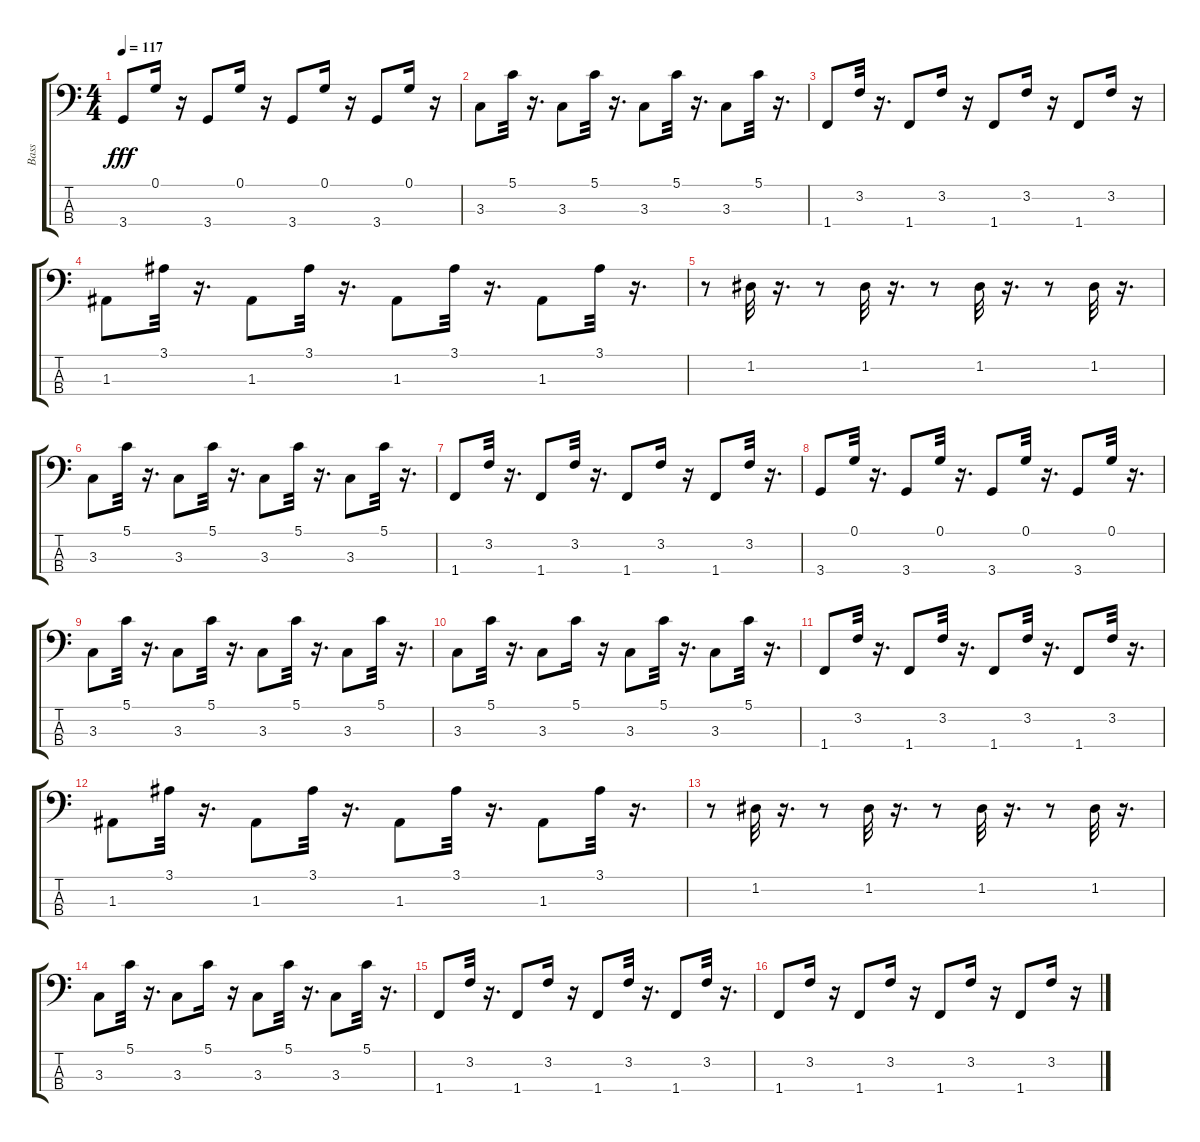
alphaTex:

\track ("Bass" "Bass") {instrument synthbass2}
\staff {score tabs}
\tuning (G2 D2 A1 E1) {hide}
\ts (4 4)
\tempo 117
\clef f4
\ks c
3.4.8{dy fff} 0.1.16 r.16 3.4.8 0.1.16 r.16 3.4.8 0.1.16 r.16 3.4.8 0.1.16 r.16 |
3.3.8 5.1.32 r.16{d} 3.3.8 5.1.32 r.16{d} 3.3.8 5.1.32 r.16{d} 3.3.8 5.1.32 r.16{d} |
1.4.8 3.2.32 r.16{d} 1.4.8 3.2.16 r.16 1.4.8 3.2.16 r.16 1.4.8 3.2.16 r.16 |
1.3.8 3.1.32 r.16{d} 1.3.8 3.1.32 r.16{d} 1.3.8 3.1.32 r.16{d} 1.3.8 3.1.32 r.16{d} |
r.8 1.2.32 r.16{d} r.8 1.2.32 r.16{d} r.8 1.2.32 r.16{d} r.8 1.2.32 r.16{d} |
3.3.8 5.1.32 r.16{d} 3.3.8 5.1.32 r.16{d} 3.3.8 5.1.32 r.16{d} 3.3.8 5.1.32 r.16{d} |
1.4.8 3.2.32 r.16{d} 1.4.8 3.2.32 r.16{d} 1.4.8 3.2.16 r.16 1.4.8 3.2.32 r.16{d} |
3.4.8 0.1.32 r.16{d} 3.4.8 0.1.32 r.16{d} 3.4.8 0.1.32 r.16{d} 3.4.8 0.1.32 r.16{d} |
3.3.8 5.1.32 r.16{d} 3.3.8 5.1.32 r.16{d} 3.3.8 5.1.32 r.16{d} 3.3.8 5.1.32 r.16{d} |
3.3.8 5.1.32 r.16{d} 3.3.8 5.1.16 r.16 3.3.8 5.1.32 r.16{d} 3.3.8 5.1.32 r.16{d} |
1.4.8 3.2.32 r.16{d} 1.4.8 3.2.32 r.16{d} 1.4.8 3.2.32 r.16{d} 1.4.8 3.2.32 r.16{d} |
1.3.8 3.1.32 r.16{d} 1.3.8 3.1.32 r.16{d} 1.3.8 3.1.32 r.16{d} 1.3.8 3.1.32 r.16{d} |
r.8 1.2.32 r.16{d} r.8 1.2.32 r.16{d} r.8 1.2.32 r.16{d} r.8 1.2.32 r.16{d} |
3.3.8 5.1.32 r.16{d} 3.3.8 5.1.16 r.16 3.3.8 5.1.32 r.16{d} 3.3.8 5.1.32 r.16{d} |
1.4.8 3.2.32 r.16{d} 1.4.8 3.2.16 r.16 1.4.8 3.2.32 r.16{d} 1.4.8 3.2.32 r.16{d} |
1.4.8 3.2.16 r.16 1.4.8 3.2.16 r.16 1.4.8 3.2.16 r.16 1.4.8 3.2.16 r.16
